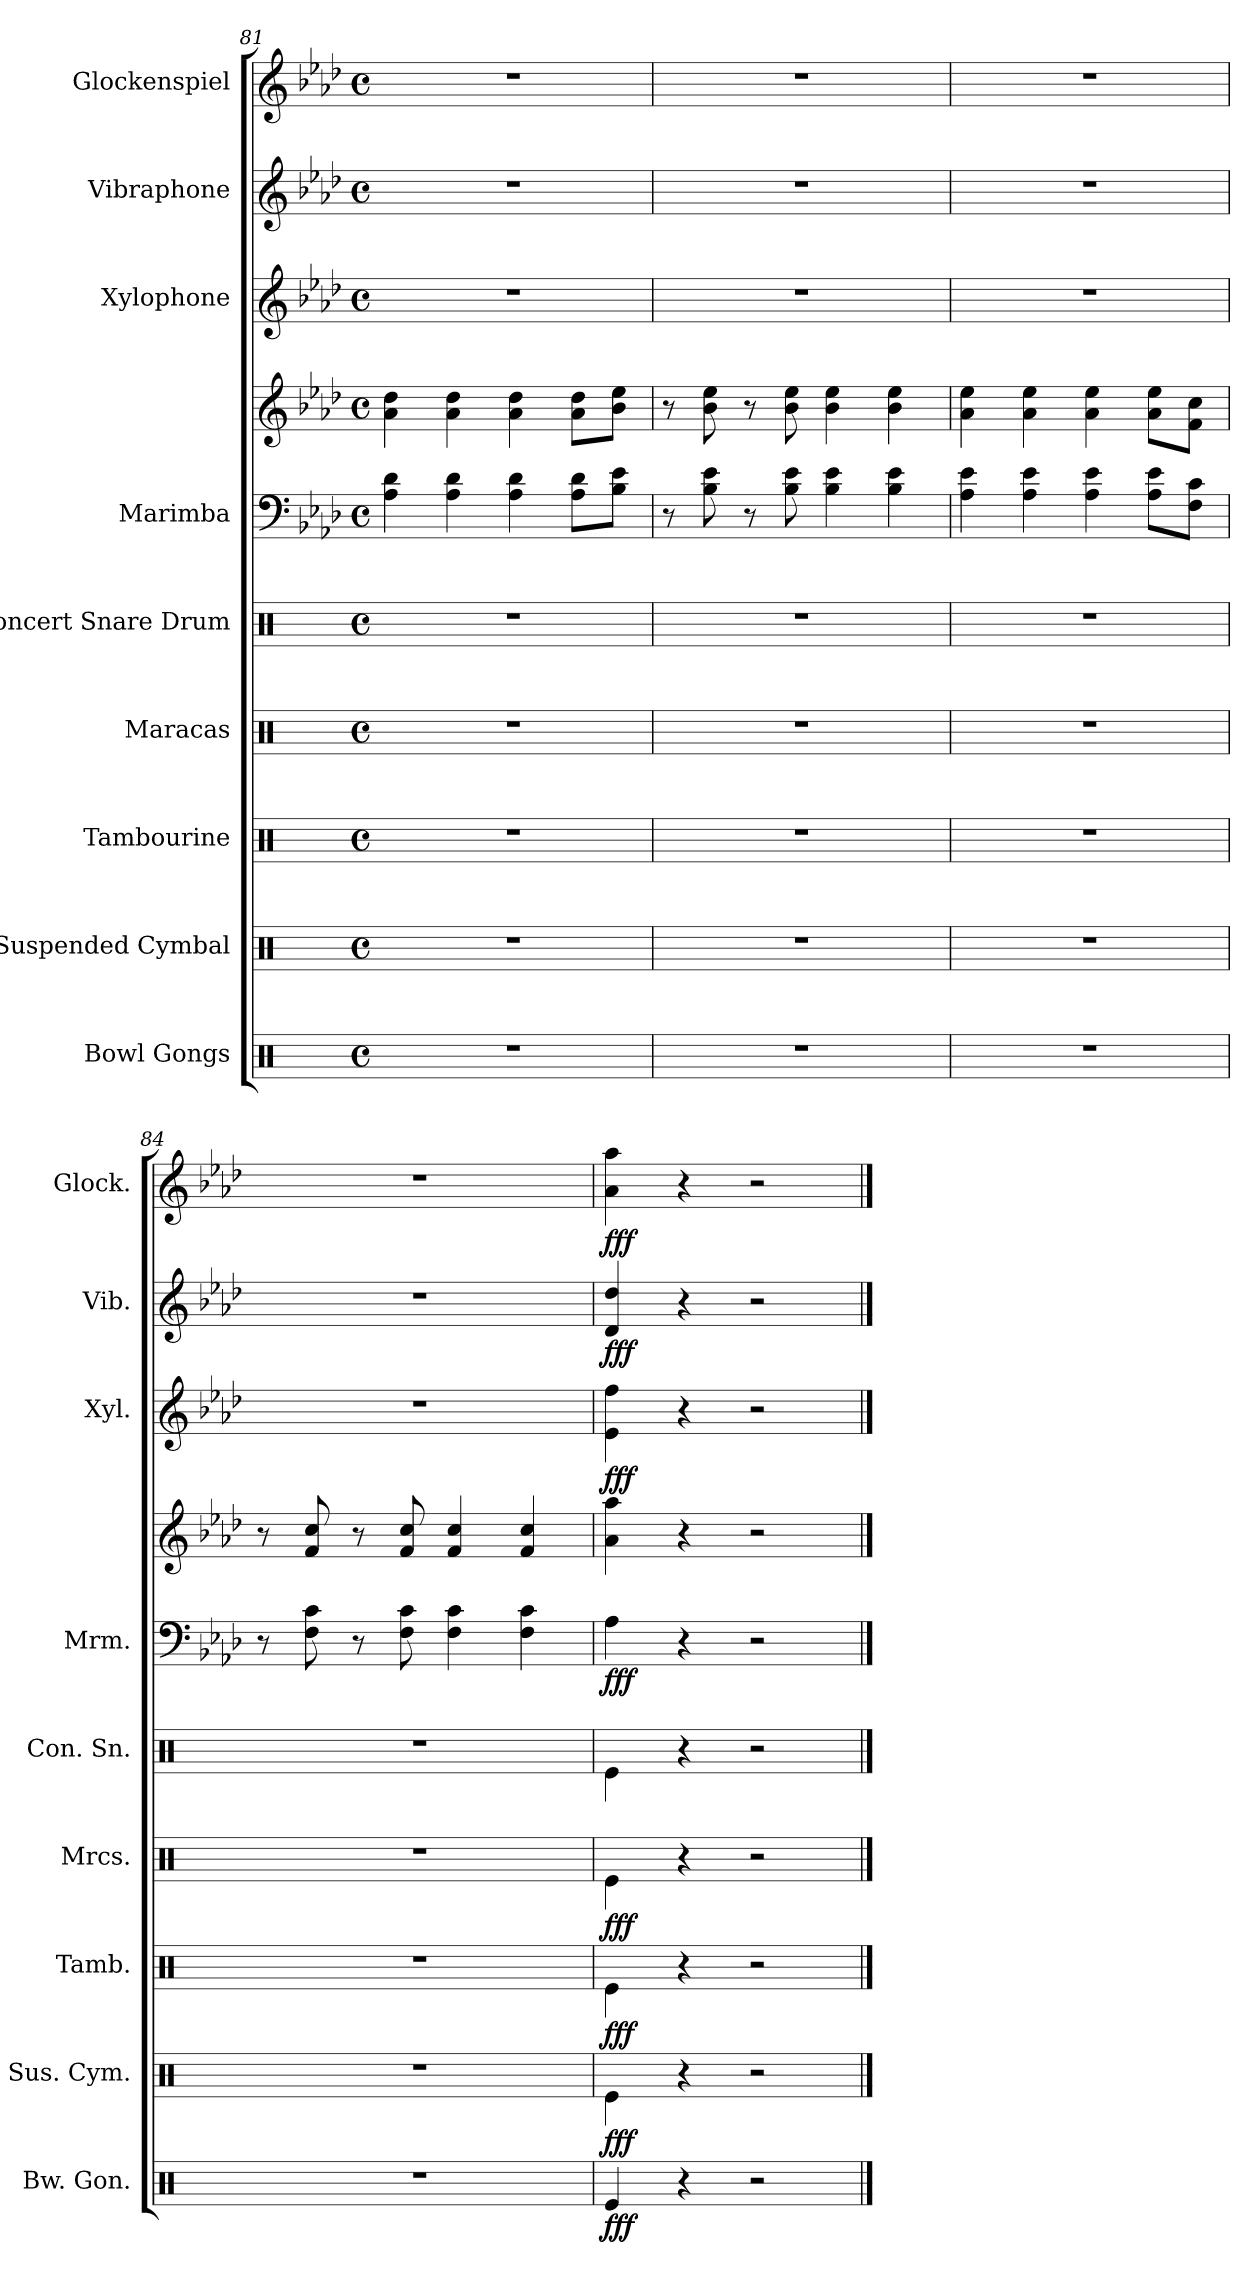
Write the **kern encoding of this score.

**kern	**dynam	**kern	**dynam	**kern	**dynam	**kern	**dynam	**kern	**kern	**kern	**dynam	**kern	**dynam	**kern	**dynam	**kern	**dynam
*part9	*part9	*part8	*part8	*part7	*part7	*part6	*part6	*part5	*part4	*part4	*part4	*part3	*part3	*part2	*part2	*part1	*part1
*staff10	*staff10	*staff9	*staff9	*staff8	*staff8	*staff7	*staff7	*staff6	*staff5	*staff4	*staff4/5	*staff3	*staff3	*staff2	*staff2	*staff1	*staff1
*I"Bowl Gongs	*	*I"Suspended Cymbal	*	*I"Tambourine	*	*I"Maracas	*	*I"Concert Snare Drum	*I"Marimba	*	*	*I"Xylophone	*	*I"Vibraphone	*	*I"Glockenspiel	*
*I'Bw. Gon.	*	*I'Sus. Cym.	*	*I'Tamb.	*	*I'Mrcs.	*	*I'Con. Sn.	*I'Mrm.	*	*	*I'Xyl.	*	*I'Vib.	*	*I'Glock.	*
!!LO:PB:g=z
*clefX	*	*clefX	*	*clefX	*	*clefX	*	*clefX	*clefF4	*clefG2	*	*clefG2	*	*clefG2	*	*clefG2	*
*	*	*	*	*	*	*	*	*	*	*	*	*ITrd-7c-12	*	*	*	*ITrd-14c-24	*
*k[]	*	*k[]	*	*k[]	*	*k[]	*	*k[]	*k[b-e-a-d-]	*k[b-e-a-d-]	*	*k[b-e-a-d-]	*	*k[b-e-a-d-]	*	*k[b-e-a-d-]	*
*M4/4	*	*M4/4	*	*M4/4	*	*M4/4	*	*M4/4	*M4/4	*M4/4	*	*M4/4	*	*M4/4	*	*M4/4	*
*met(c)	*	*met(c)	*	*met(c)	*	*met(c)	*	*met(c)	*met(c)	*met(c)	*	*met(c)	*	*met(c)	*	*met(c)	*
=81	=81	=81	=81	=81	=81	=81	=81	=81	=81	=81	=81	=81	=81	=81	=81	=81	=81
1r	.	1r	.	1r	.	1r	.	1r	4A-\ 4d-\	4a-\ 4dd-\	.	1r	.	1r	.	1r	.
.	.	.	.	.	.	.	.	.	4A-\ 4d-\	4a-\ 4dd-\	.	.	.	.	.	.	.
.	.	.	.	.	.	.	.	.	4A-\ 4d-\	4a-\ 4dd-\	.	.	.	.	.	.	.
.	.	.	.	.	.	.	.	.	8A-\ 8d-\L	8a-\ 8dd-\L	.	.	.	.	.	.	.
.	.	.	.	.	.	.	.	.	8B-\ 8e-\J	8b-\ 8ee-\J	.	.	.	.	.	.	.
=82	=82	=82	=82	=82	=82	=82	=82	=82	=82	=82	=82	=82	=82	=82	=82	=82	=82
1r	.	1r	.	1r	.	1r	.	1r	8r	8r	.	1r	.	1r	.	1r	.
.	.	.	.	.	.	.	.	.	8B-\ 8e-\	8b-\ 8ee-\	.	.	.	.	.	.	.
.	.	.	.	.	.	.	.	.	8r	8r	.	.	.	.	.	.	.
.	.	.	.	.	.	.	.	.	8B-\ 8e-\	8b-\ 8ee-\	.	.	.	.	.	.	.
.	.	.	.	.	.	.	.	.	4B-\ 4e-\	4b-\ 4ee-\	.	.	.	.	.	.	.
.	.	.	.	.	.	.	.	.	4B-\ 4e-\	4b-\ 4ee-\	.	.	.	.	.	.	.
=83	=83	=83	=83	=83	=83	=83	=83	=83	=83	=83	=83	=83	=83	=83	=83	=83	=83
1r	.	1r	.	1r	.	1r	.	1r	4A-\ 4e-\	4a-\ 4ee-\	.	1r	.	1r	.	1r	.
.	.	.	.	.	.	.	.	.	4A-\ 4e-\	4a-\ 4ee-\	.	.	.	.	.	.	.
.	.	.	.	.	.	.	.	.	4A-\ 4e-\	4a-\ 4ee-\	.	.	.	.	.	.	.
.	.	.	.	.	.	.	.	.	8A-\ 8e-\L	8a-\ 8ee-\L	.	.	.	.	.	.	.
.	.	.	.	.	.	.	.	.	8F\ 8c\J	8f\ 8cc\J	.	.	.	.	.	.	.
=84	=84	=84	=84	=84	=84	=84	=84	=84	=84	=84	=84	=84	=84	=84	=84	=84	=84
1r	.	1r	.	1r	.	1r	.	1r	8r	8r	.	1r	.	1r	.	1r	.
.	.	.	.	.	.	.	.	.	8F\ 8c\	8f/ 8cc/	.	.	.	.	.	.	.
.	.	.	.	.	.	.	.	.	8r	8r	.	.	.	.	.	.	.
.	.	.	.	.	.	.	.	.	8F\ 8c\	8f/ 8cc/	.	.	.	.	.	.	.
.	.	.	.	.	.	.	.	.	4F\ 4c\	4f/ 4cc/	.	.	.	.	.	.	.
.	.	.	.	.	.	.	.	.	4F\ 4c\	4f/ 4cc/	.	.	.	.	.	.	.
=85	=85	=85	=85	=85	=85	=85	=85	=85	=85	=85	=85	=85	=85	=85	=85	=85	=85
!	!LO:DY:b	!	!LO:DY:b	!	!LO:DY:b	!	!LO:DY:b	!	!	!	!LO:DY:b=2	!	!LO:DY:b	!	!LO:DY:b	!	!LO:DY:b
4Re/	fff	4Re\	fff	4Re\	fff	4Re\	fff	4Re\	4A-\	4a-\ 4aa-\	fff	4ee-\ 4fff\	fff	4d-/ 4dd-/	fff	4aaa-\ 4aaaa-\	fff
4r	.	4r	.	4r	.	4r	.	4r	4r	4r	.	4r	.	4r	.	4r	.
2r	.	2r	.	2r	.	2r	.	2r	2r	2r	.	2r	.	2r	.	2r	.
==	==	==	==	==	==	==	==	==	==	==	==	==	==	==	==	==	==
*-	*-	*-	*-	*-	*-	*-	*-	*-	*-	*-	*-	*-	*-	*-	*-	*-	*-
